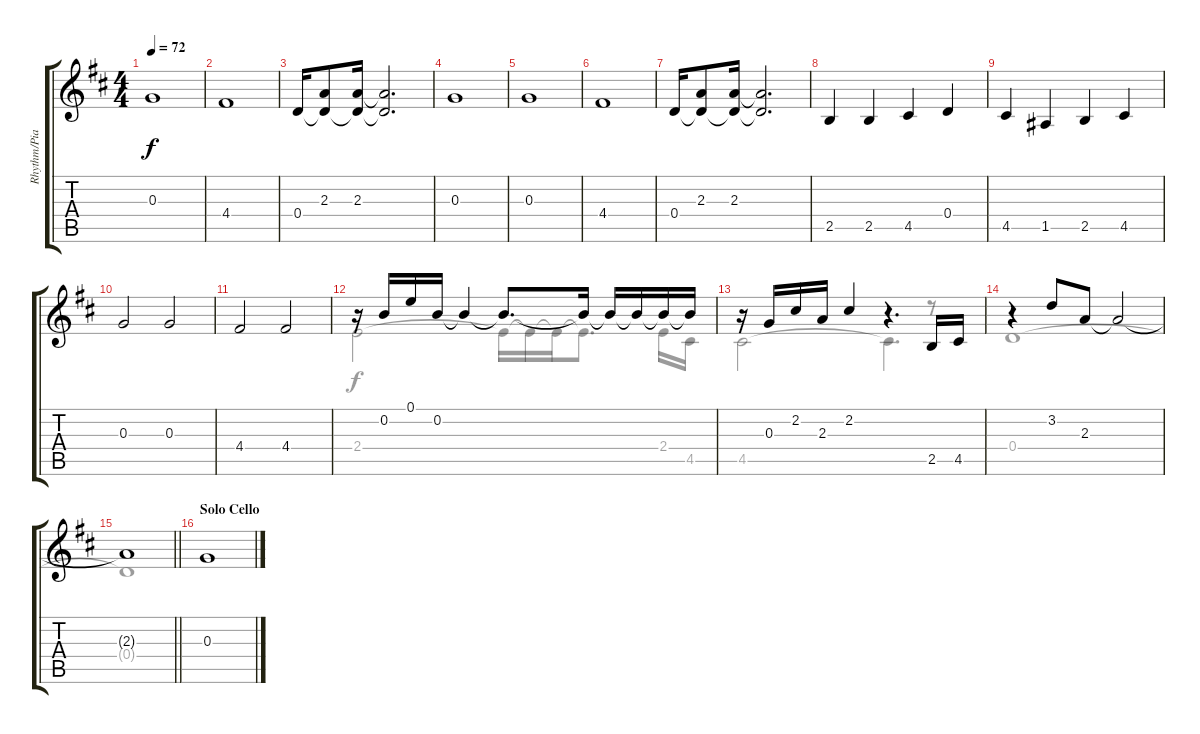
\track ("Rhythm/Piano on Hello" "Rhythm/Pia") {instrument acousticguitarsteel}
\staff {score tabs}
\tuning (E4 B3 G3 D3 A2 E2) {hide}
\voice
\ts (4 4)
\tempo 72
\clef g2
\ks d
0.3.1{dy f} |
4.4.1 |
0.4.16 (2.3 0.4{t}).8 (2.3 0.4{t}).16 (2.3{t} 0.4{t}).2{d} |
0.3.1 |
0.3.1 |
4.4.1 |
0.4.16 (2.3 0.4{t}).8 (2.3 0.4{t}).16 (2.3{t} 0.4{t}).2{d} |
2.5.4 2.5.4 4.5.4 0.4.4 |
4.5.4 1.5.4 2.5.4 4.5.4 |
0.3.2 0.3.2 |
4.4.2 4.4.2 |
r.16 0.2.16 0.1.16 0.2.16 0.2{t}.4 0.2{t}.8{d} 0.2{t}.16 0.2{t}.16 0.2{t}.16 0.2{t}.16 0.2{t}.16 |
r.16 0.3.16 2.2.16 2.3.16 2.2.4 r.4{d} 2.5.16 4.5.16 |
r.4 3.2.8 2.3.8 2.3{t}.2 |
\barLineRight lightlight
2.3{t}.1 |
\section ("" "Solo Cello")
0.3.1
\voice
\clef g2
\ottava regular
\simile none
\ks d
|
|
|
|
|
|
|
|
|
|
|
2.4.2 2.4{t}.16 2.4{t}.16 2.4{t}.16 2.4{t}.8{d} 2.4.16 4.5.16 |
4.5.2 4.5{t}.4{d} r.8 |
0.4.1 |
\barLineRight lightlight
0.4{t}.1 |
